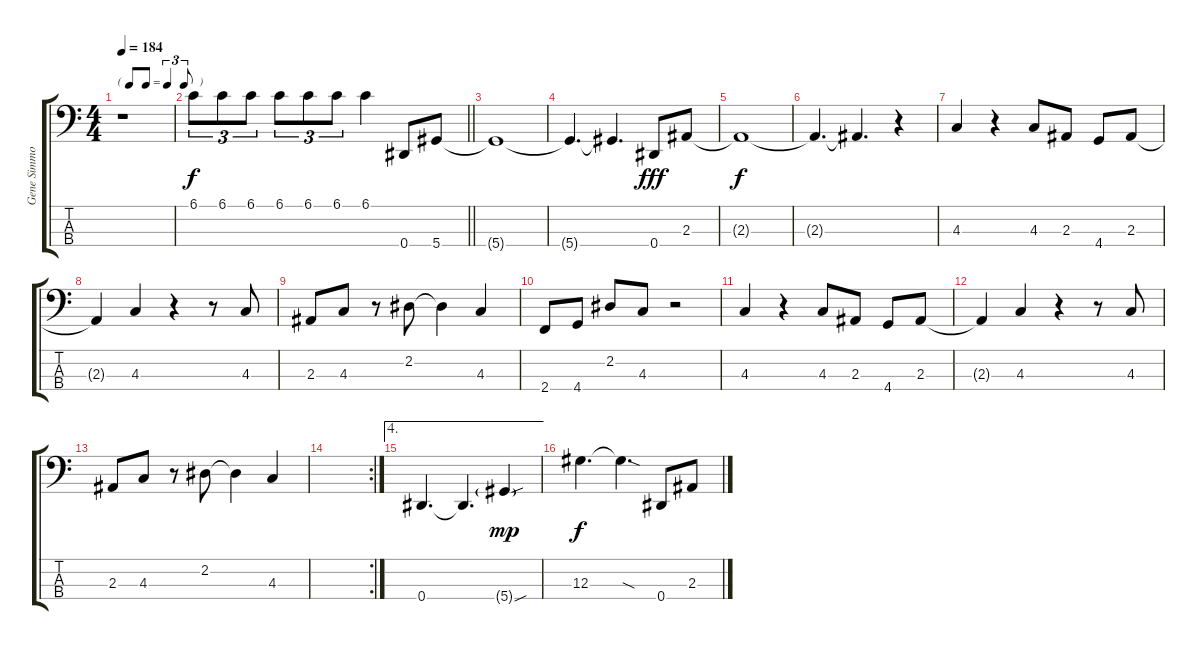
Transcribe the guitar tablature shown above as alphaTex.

\track ("Gene Simmons" "Gene Simmo") {instrument electricbassfinger}
\staff {score tabs}
\tuning (Gb2 Db2 Ab1 Eb1) {hide}
\ts (4 4)
\tf triplet8th
\tempo 184
\clef f4
\ks c
r.1{dy f} |
\barLineRight lightlight
6.1.8{tu (3 2)} 6.1.8{tu (3 2)} 6.1.8{tu (3 2)} 6.1.8{tu (3 2)} 6.1.8{tu (3 2)} 6.1.8{tu (3 2)} 6.1.4 0.4.8 5.4.8 |
5.4{t}.1 |
5.4{t}.4{d} 5.4{t}.4{d} 0.4.8{dy fff} 2.3.8 |
2.3{t}.1{dy f} |
2.3{t}.4{d} 2.3{t}.4{d} r.4 |
4.3.4 r.4 4.3.8 2.3.8 4.4.8 2.3.8 |
2.3{t}.4 4.3.4 r.4 r.8 4.3.8 |
2.3.8 4.3.8 r.8 2.2.8 2.2{t}.4 4.3.4 |
2.4.8 4.4.8 2.2.8 4.3.8 r.2 |
4.3.4 r.4 4.3.8 2.3.8 4.4.8 2.3.8 |
2.3{t}.4 4.3.4 r.4 r.8 4.3.8 |
2.3.8 4.3.8 r.8 2.2.8 2.2{t}.4 4.3.4 |
\rc 2
|
\ae 4
0.4.4{d} 0.4{t}.4{d} 5.4{sou g}.4{dy mp} |
12.3.4{d dy f} 12.3{sod t}.4{d} 0.4.8 2.3.8
